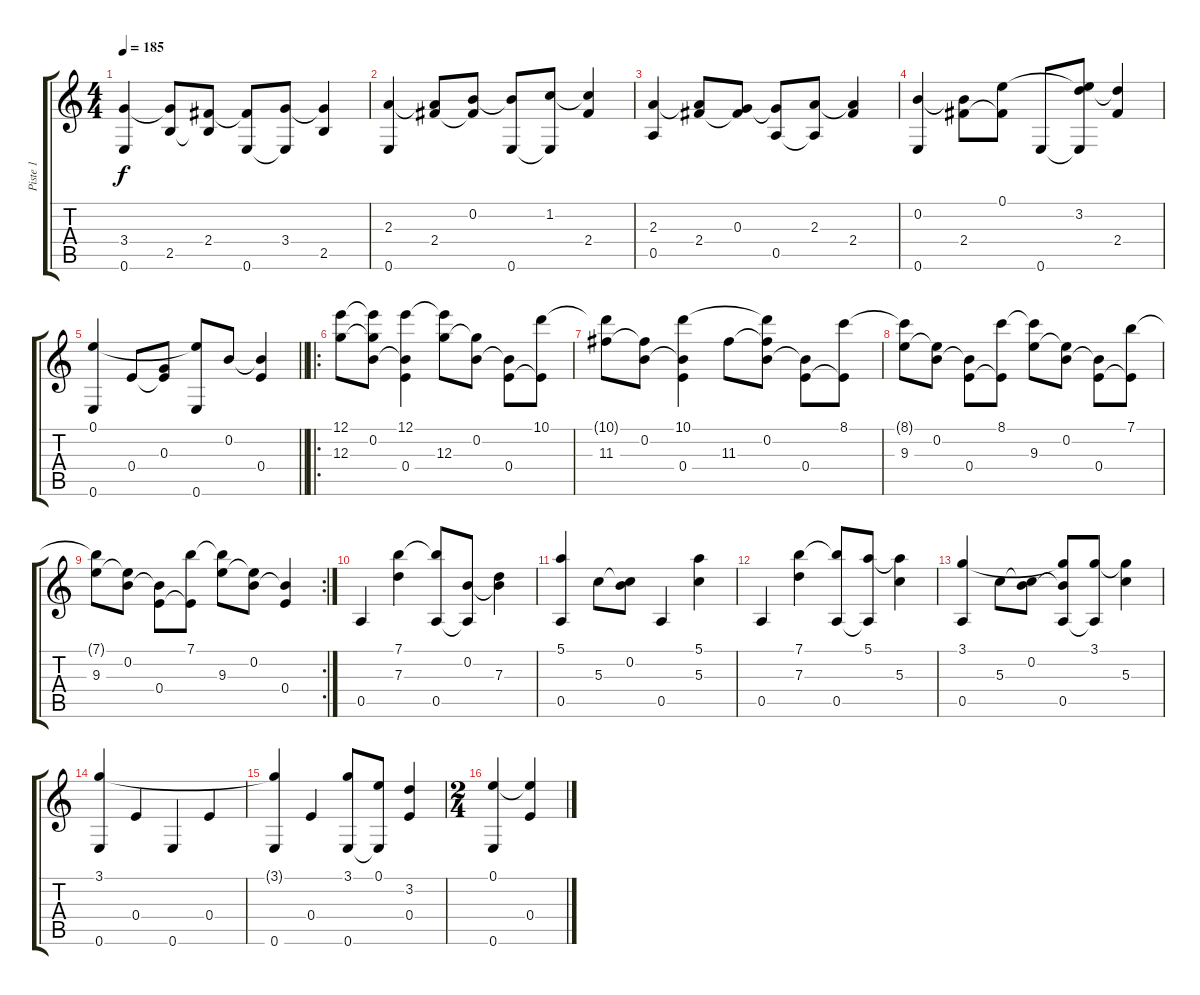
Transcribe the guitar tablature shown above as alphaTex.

\track ("Piste 1" "Piste 1") {instrument acousticguitarsteel}
\staff {score tabs}
\tuning (E4 B3 G3 E3 A2 E2) {hide}
\ts (4 4)
\tempo 185
\clef g2
\ks c
(3.4 0.6).4{dy f} (3.4{t} 2.5).8 (2.4 2.5{t}).8 (2.4{t} 0.6).8 (3.4 0.6{t}).8 (3.4{t} 2.5).4 |
(2.3 0.6).4 (2.3{t} 2.4).8 (0.2 2.4{t}).8 (0.2{t} 0.6).8 (1.2 0.6{t}).8 (1.2{t} 2.4).4 |
(2.3 0.5).4 (2.3{t} 2.4).8 (0.3 2.4{t}).8 (0.3{t} 0.5).8 (2.3 0.5{t}).8 (2.3{t} 2.4).4 |
(0.2 0.6).4 (0.2{t} 2.4).8 (0.1 2.4{t}).8 0.6.8 (0.1{t} 3.2 0.6{t}).8 (3.2{t} 2.4).4 |
\barLineRight lightlight
(0.1 0.6).4 0.4.8 (0.3 0.4{t}).8 (0.1{t} 0.6).8 0.2.8 (0.2{t} 0.4).4 |
\ro
(12.1 12.3).8 (12.1{t} 0.2 12.3{t}).8 (12.1 0.2{t} 0.4).4 (12.1{t} 12.3).8 (0.2 12.3{t}).8 (0.2{t} 0.4).8 (10.1 0.4{t}).8 |
(10.1{t} 11.3).8 (0.2 11.3{t}).8 (10.1 0.2{t} 0.4).4 11.3.8 (10.1{t} 0.2 11.3{t}).8 (0.2{t} 0.4).8 (8.1 0.4{t}).8 |
(8.1{t} 9.3).8 (0.2 9.3{t}).8 (0.2{t} 0.4).8 (8.1 0.4{t}).8 (8.1{t} 9.3).8 (0.2 9.3{t}).8 (0.2{t} 0.4).8 (7.1 0.4{t}).8 |
\rc 2
(7.1{t} 9.3).8 (0.2 9.3{t}).8 (0.2{t} 0.4).8 (7.1 0.4{t}).8 (7.1{t} 9.3).8 (0.2 9.3{t}).8 (0.2{t} 0.4).4 |
0.5.4 (7.1 7.3).4 (7.1{t} 0.5).8 (0.2 0.5{t}).8 (0.2{t} 7.3).4 |
(5.1 0.5).4 5.3.8 (0.2 5.3{t}).8 0.5.4 (5.1 5.3).4 |
0.5.4 (7.1 7.3).4 (7.1{t} 0.5).8 (5.1 0.5{t}).8 (5.1{t} 5.3).4 |
(3.1 0.5).4 5.3.8 (0.2 5.3{t}).8 (3.1{t} 0.2{t} 0.5).8 (3.1 0.5{t}).8 (3.1{t} 5.3).4 |
(3.1 0.6).4 0.4.4 0.6.4 0.4.4 |
(3.1{t} 0.6).4 0.4.4 (3.1 0.6).8 (0.1 0.6{t}).8 (3.2 0.4).4 |
\ts (2 4)
(0.1 0.6).4 (0.1{t} 0.4).4
